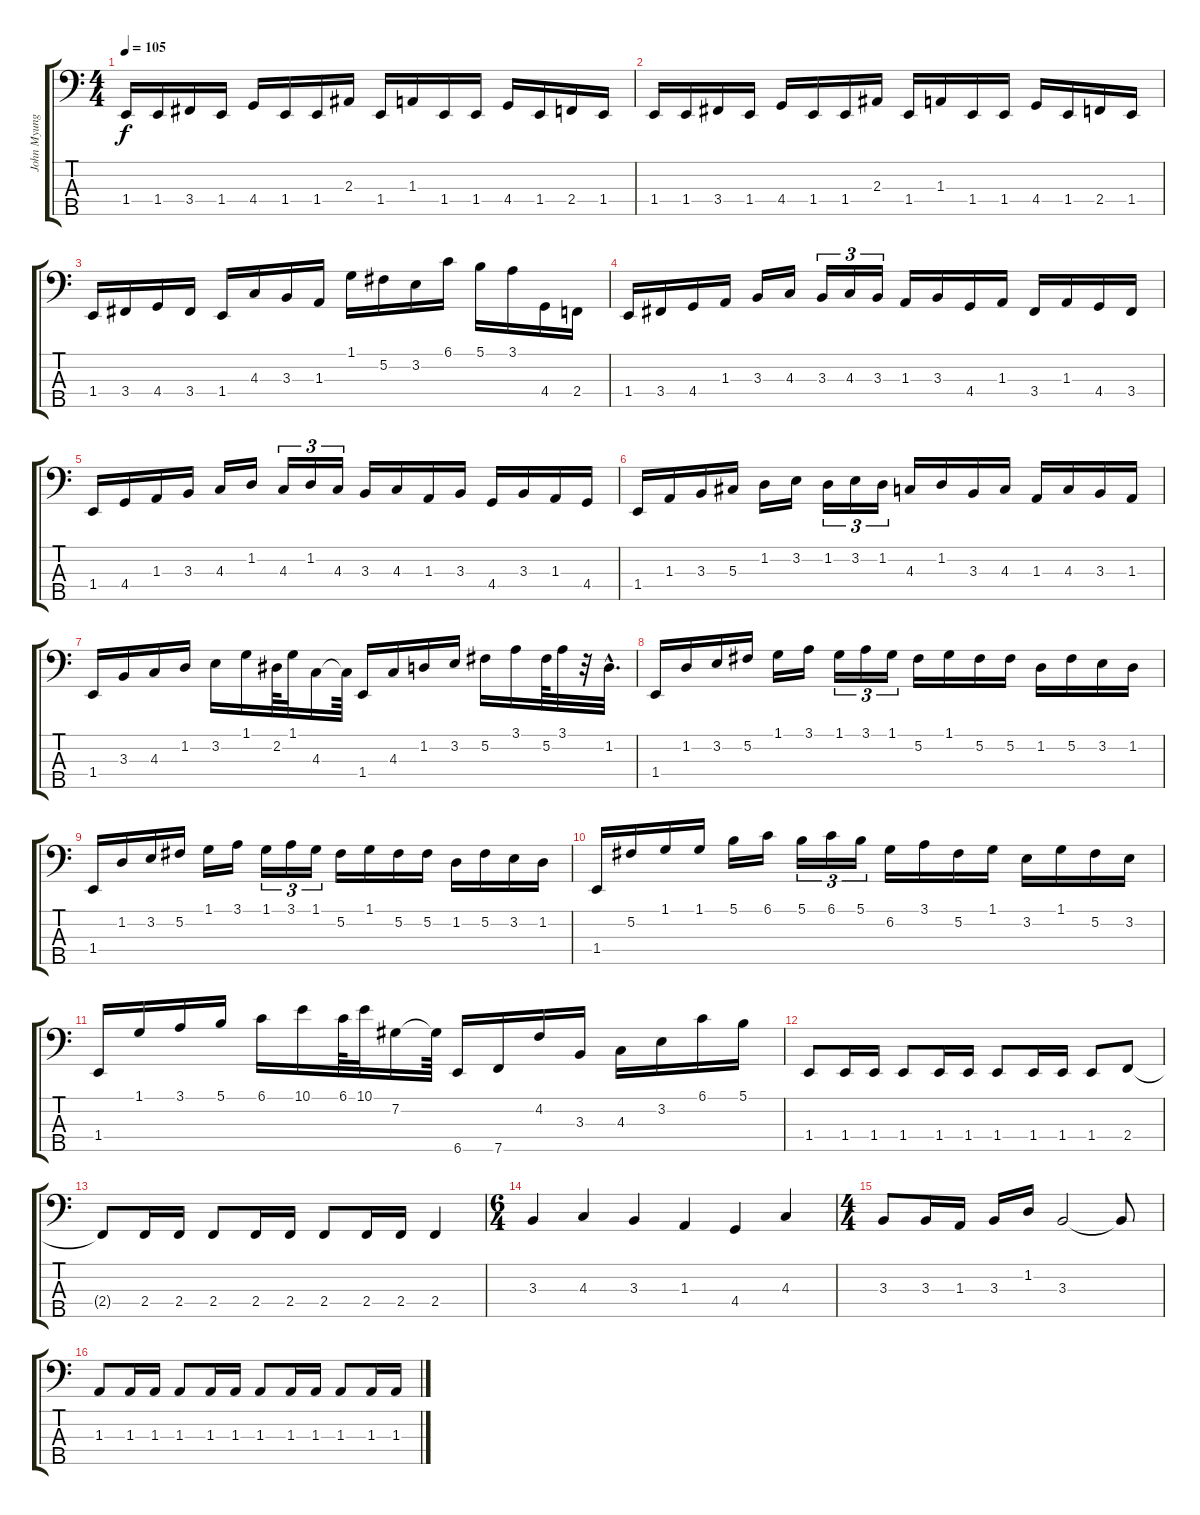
\track ("John Myung" "John Myung") {instrument electricbassfinger}
\staff {score tabs}
\tuning (Gb2 Db2 Ab1 Eb1 Bb0) {hide}
\ts (4 4)
\tempo 105
\clef f4
\ks c
1.4.16{dy f} 1.4.16 3.4.16 1.4.16 4.4.16 1.4.16 1.4.16 2.3.16 1.4.16 1.3.16 1.4.16 1.4.16 4.4.16 1.4.16 2.4.16 1.4.16 |
1.4.16 1.4.16 3.4.16 1.4.16 4.4.16 1.4.16 1.4.16 2.3.16 1.4.16 1.3.16 1.4.16 1.4.16 4.4.16 1.4.16 2.4.16 1.4.16 |
1.4.16 3.4.16 4.4.16 3.4.16 1.4.16 4.3.16 3.3.16 1.3.16 1.1.16 5.2.16 3.2.16 6.1.16 5.1.16 3.1.16 4.4.16 2.4.16 |
1.4.16 3.4.16 4.4.16 1.3.16 3.3.16 4.3.16 3.3.16{tu (3 2)} 4.3.16{tu (3 2)} 3.3.16{tu (3 2)} 1.3.16 3.3.16 4.4.16 1.3.16 3.4.16 1.3.16 4.4.16 3.4.16 |
1.4.16 4.4.16 1.3.16 3.3.16 4.3.16 1.2.16 4.3.16{tu (3 2)} 1.2.16{tu (3 2)} 4.3.16{tu (3 2)} 3.3.16 4.3.16 1.3.16 3.3.16 4.4.16 3.3.16 1.3.16 4.4.16 |
1.4.16 1.3.16 3.3.16 5.3.16 1.2.16 3.2.16 1.2.16{tu (3 2)} 3.2.16{tu (3 2)} 1.2.16{tu (3 2)} 4.3.16 1.2.16 3.3.16 4.3.16 1.3.16 4.3.16 3.3.16 1.3.16 |
1.4.16 3.3.16 4.3.16 1.2.16 3.2.16 1.1.16 2.2.64 1.1.32 4.3.16 4.3{t}.64 1.4.16 4.3.16 1.2.16 3.2.16 5.2.16 3.1.16 5.2.64 3.1.32 r.32 1.2{hac}.32{d} |
1.4.16 1.2.16 3.2.16 5.2.16 1.1.16 3.1.16 1.1.16{tu (3 2)} 3.1.16{tu (3 2)} 1.1.16{tu (3 2)} 5.2.16 1.1.16 5.2.16 5.2.16 1.2.16 5.2.16 3.2.16 1.2.16 |
1.4.16 1.2.16 3.2.16 5.2.16 1.1.16 3.1.16 1.1.16{tu (3 2)} 3.1.16{tu (3 2)} 1.1.16{tu (3 2)} 5.2.16 1.1.16 5.2.16 5.2.16 1.2.16 5.2.16 3.2.16 1.2.16 |
1.4.16 5.2.16 1.1.16 1.1.16 5.1.16 6.1.16 5.1.16{tu (3 2)} 6.1.16{tu (3 2)} 5.1.16{tu (3 2)} 6.2.16 3.1.16 5.2.16 1.1.16 3.2.16 1.1.16 5.2.16 3.2.16 |
1.4.16 1.1.16 3.1.16 5.1.16 6.1.16 10.1.16 6.1.64 10.1.32 7.2.16 7.2{t}.64 6.5.16 7.5.16 4.2.16 3.3.16 4.3.16 3.2.16 6.1.16 5.1.16 |
1.4.8 1.4.16 1.4.16 1.4.8 1.4.16 1.4.16 1.4.8 1.4.16 1.4.16 1.4.8 2.4.8 |
2.4{t}.8 2.4.16 2.4.16 2.4.8 2.4.16 2.4.16 2.4.8 2.4.16 2.4.16 2.4.4 |
\ts (6 4)
3.3.4 4.3.4 3.3.4 1.3.4 4.4.4 4.3.4 |
\ts (4 4)
3.3.8 3.3.16 1.3.16 3.3.16 1.2.16 3.3.2 3.3{t}.8 |
1.3.8 1.3.16 1.3.16 1.3.8 1.3.16 1.3.16 1.3.8 1.3.16 1.3.16 1.3.8 1.3.16 1.3.16
